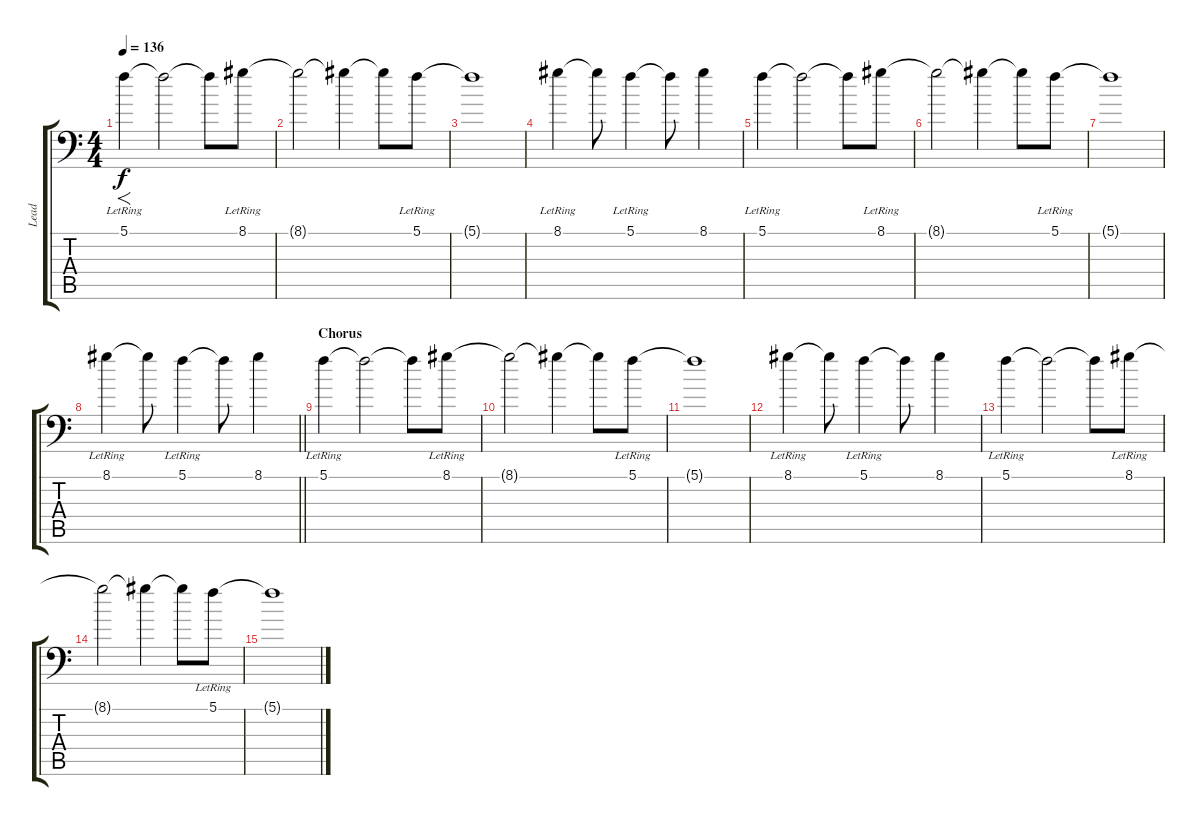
\track ("Lead" "Lead") {instrument distortionguitar}
\staff {score tabs}
\tuning (C4 G3 Eb3 Bb2 F2 Bb1) {hide}
\ts (4 4)
\tempo 136
\clef f4
\ks c
5.1{lr}.4{f dy f volume 13} 5.1{t}.2 5.1{t}.8 8.1{lr}.8 |
8.1{t}.2 8.1{t}.4 8.1{t}.8 5.1{lr}.8 |
5.1{t}.1 |
8.1{lr}.4 8.1{t}.8 5.1{lr}.4 5.1{t}.8 8.1.4 |
5.1{lr}.4 5.1{t}.2 5.1{t}.8 8.1{lr}.8 |
8.1{t}.2 8.1{t}.4 8.1{t}.8 5.1{lr}.8 |
5.1{t}.1 |
\barLineRight lightlight
8.1{lr}.4 8.1{t}.8 5.1{lr}.4 5.1{t}.8 8.1.4 |
\section ("" "Chorus")
5.1{lr}.4 5.1{t}.2 5.1{t}.8 8.1{lr}.8 |
8.1{t}.2 8.1{t}.4 8.1{t}.8 5.1{lr}.8 |
5.1{t}.1 |
8.1{lr}.4 8.1{t}.8 5.1{lr}.4 5.1{t}.8 8.1.4 |
5.1{lr}.4 5.1{t}.2 5.1{t}.8 8.1{lr}.8 |
8.1{t}.2 8.1{t}.4 8.1{t}.8 5.1{lr}.8 |
5.1{t}.1
